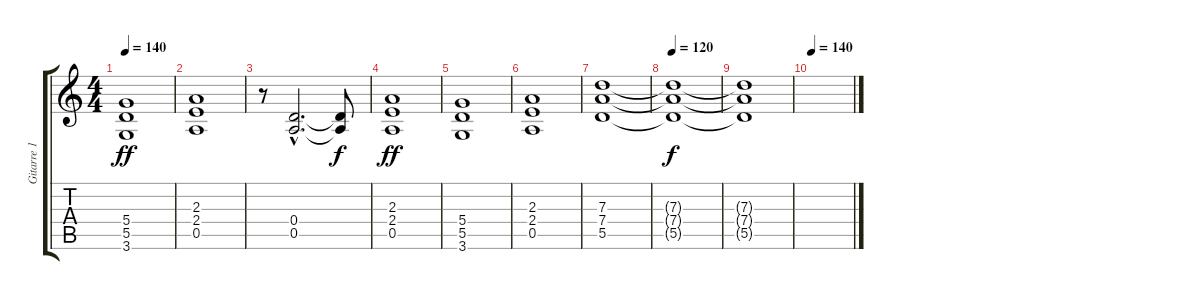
\track ("Gitarre 1 - Farin Urlaub" "Gitarre 1 ") {instrument distortionguitar}
\staff {score tabs}
\tuning (E4 B3 G3 D3 A2 E2) {hide}
\ts (4 4)
\tempo 140
\clef g2
\ks c
(5.4 5.5 3.6).1{dy ff} |
(2.3 2.4 0.5).1 |
r.8 (0.4{hac} 0.5{hac}).2{d} (0.4{t} 0.5{t}).8{dy f} |
(2.3 2.4 0.5).1{dy ff} |
(5.4 5.5 3.6).1 |
(2.3 2.4 0.5).1 |
(7.3 7.4 5.5).1 |
\tempo 120
(7.3{t} 7.4{t} 5.5{t}).1{dy f} |
(7.3{t} 7.4{t} 5.5{t}).1 |
\tempo 140
